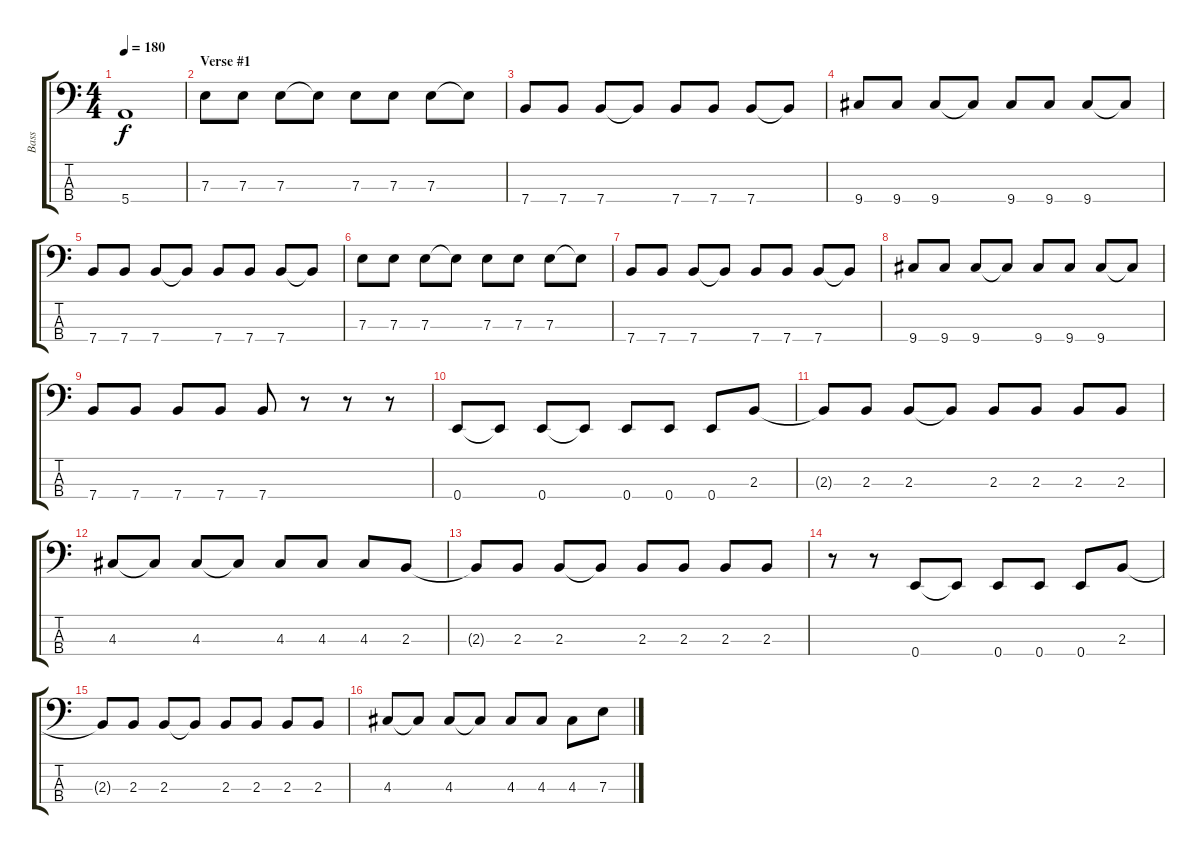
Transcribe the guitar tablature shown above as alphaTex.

\track ("Bass" "Bass") {instrument electricbasspick}
\staff {score tabs}
\tuning (G2 D2 A1 E1) {hide}
\ts (4 4)
\tempo 180
\clef f4
\ks c
5.4{t}.1{dy f} |
\section ("" "Verse #1")
7.3.8 7.3.8 7.3.8 7.3{t}.8 7.3.8 7.3.8 7.3.8 7.3{t}.8 |
7.4.8 7.4.8 7.4.8 7.4{t}.8 7.4.8 7.4.8 7.4.8 7.4{t}.8 |
9.4.8 9.4.8 9.4.8 9.4{t}.8 9.4.8 9.4.8 9.4.8 9.4{t}.8 |
7.4.8 7.4.8 7.4.8 7.4{t}.8 7.4.8 7.4.8 7.4.8 7.4{t}.8 |
7.3.8 7.3.8 7.3.8 7.3{t}.8 7.3.8 7.3.8 7.3.8 7.3{t}.8 |
7.4.8 7.4.8 7.4.8 7.4{t}.8 7.4.8 7.4.8 7.4.8 7.4{t}.8 |
9.4.8 9.4.8 9.4.8 9.4{t}.8 9.4.8 9.4.8 9.4.8 9.4{t}.8 |
7.4.8 7.4.8 7.4.8 7.4.8 7.4.8 r.8 r.8 r.8 |
0.4.8 0.4{t}.8 0.4.8 0.4{t}.8 0.4.8 0.4.8 0.4.8 2.3.8 |
2.3{t}.8 2.3.8 2.3.8 2.3{t}.8 2.3.8 2.3.8 2.3.8 2.3.8 |
4.3.8 4.3{t}.8 4.3.8 4.3{t}.8 4.3.8 4.3.8 4.3.8 2.3.8 |
2.3{t}.8 2.3.8 2.3.8 2.3{t}.8 2.3.8 2.3.8 2.3.8 2.3.8 |
r.8 r.8 0.4.8 0.4{t}.8 0.4.8 0.4.8 0.4.8 2.3.8 |
2.3{t}.8 2.3.8 2.3.8 2.3{t}.8 2.3.8 2.3.8 2.3.8 2.3.8 |
4.3.8 4.3{t}.8 4.3.8 4.3{t}.8 4.3.8 4.3.8 4.3.8 7.3.8
